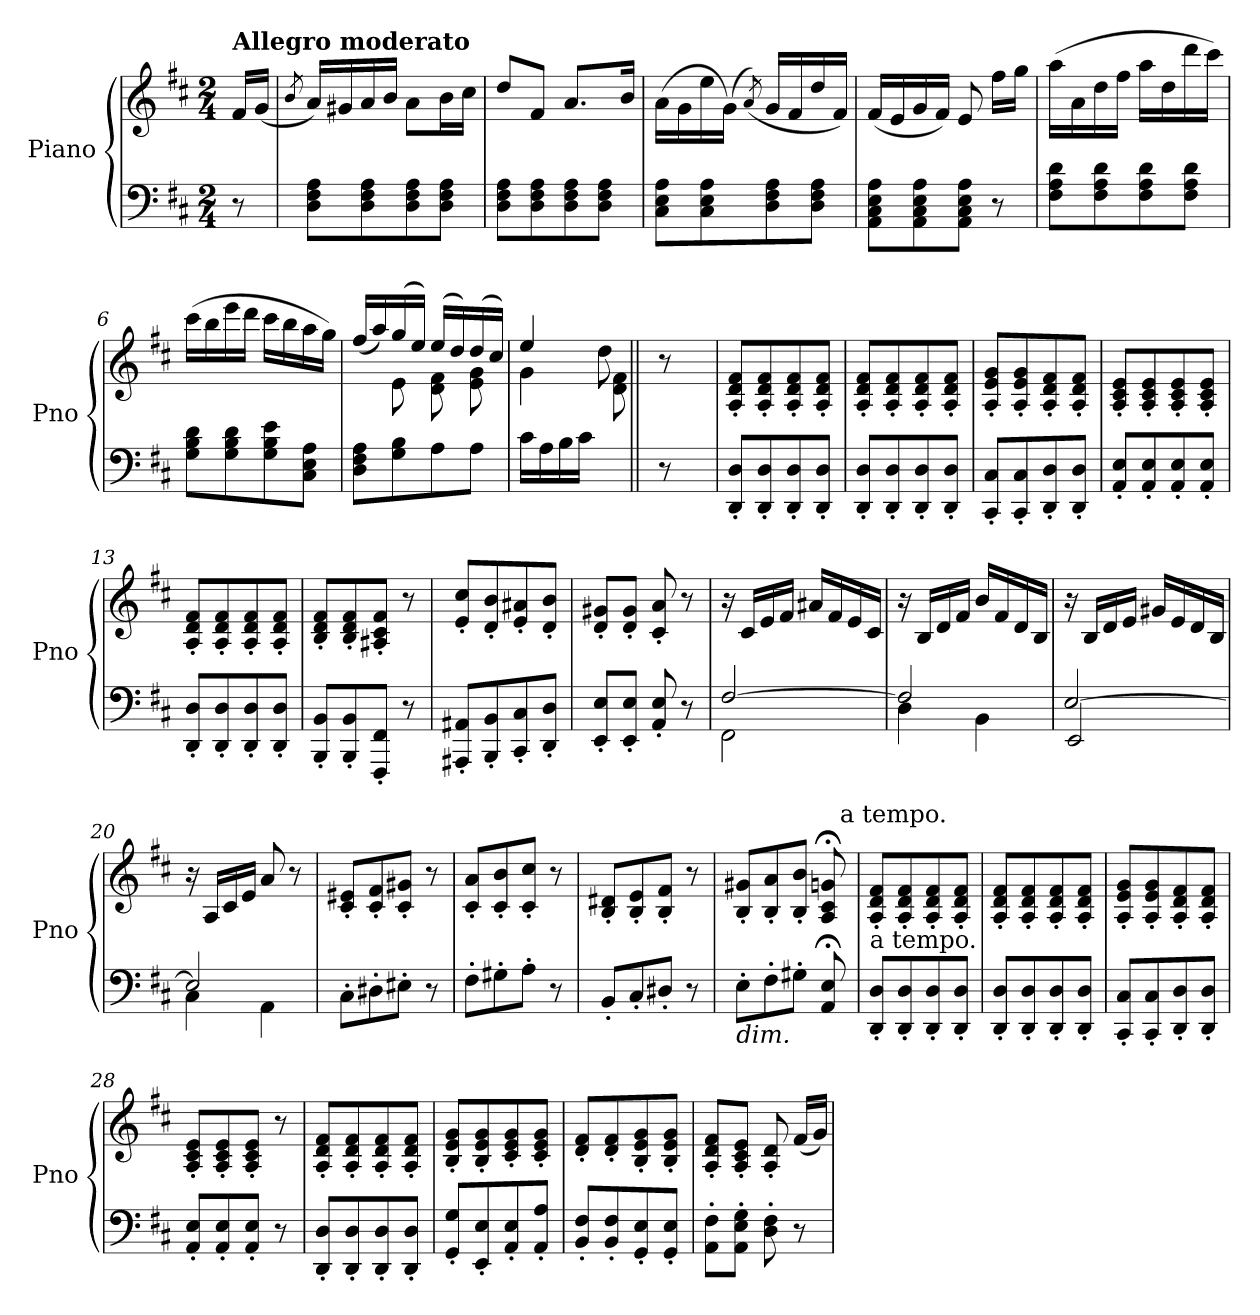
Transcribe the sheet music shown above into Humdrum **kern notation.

**kern	**kern
*part1	*part1
*staff2	*staff1
*I"Piano	*
*I'Pno	*
*clefF4	*clefG2
*k[f#c#]	*k[f#c#]
*M2/4	*M2/4
=	=
!	!LO:TX:a:B:t=Allegro moderato
8r	16f#/LL
.	(<16g/JJ
=1	=1
.	8qb/
8D\ 8F#\ 8A\L	16a/LL)
.	16g#X/
8D\ 8F#\ 8A\	16a/
.	16b/JJ
8D\ 8F#\ 8A\	8a\L
8D\ 8F#\ 8A\J	16b\L
.	16cc#\JJ
=2	=2
8D\ 8F#\ 8A\L	8dd/L
8D\ 8F#\ 8A\	8f#/J
8D\ 8F#\ 8A\	8.a/L
8D\ 8F#\ 8A\J	.
.	16b/Jk
=3	=3
8C#\ 8E\ 8A\L	(>16a\LL
.	16g\
8C#\ 8E\ 8A\	16ee\
.	(>16g\JJ)
.	(<8qa/)
8D\ 8F#\ 8A\	16g/LL
.	16f#/
8D\ 8F#\ 8A\J	16dd/
.	16f#/JJ)
!!LO:LB:g=z
=4	=4
8AA\ 8C#\ 8E\ 8A\L	(<16f#/LL
.	16e/
8AA\ 8C#\ 8E\ 8A\	16g/
.	16f#/JJ)
8AA\ 8C#\ 8E\ 8A\J	8e/
8r	16ff#\LL
.	16gg\JJ
=5	=5
8F#\ 8A\ 8d\L	(>16aa\LL
.	16a\
8F#\ 8A\ 8d\	16dd\
.	16ff#\JJ
8F#\ 8A\ 8d\	16aa\LL
.	16dd\
8F#\ 8A\ 8d\J	16ddd\
.	16ccc#\JJ)
=6	=6
8G\ 8B\ 8d\L	(>16ccc#\LL
.	16bb\
8G\ 8B\ 8d\	16eee\
.	16ddd\JJ
8G\ 8B\ 8e\	16ccc#\LL
.	16bb\
8C#\ 8E\ 8A\J	16aa\
.	16gg\JJ)
=7	=7
*	*^
8D\ 8F#\ 8A\L	(<16ff#/LL	8ryy
.	16aa/)	.
8G\ 8B\	(>16gg/	8e\
.	16ee/JJ)	.
8A\	(>16ee/LL	8d\ 8f#\
.	16dd/)	.
8A\J	(>16dd/	8e\ 8g\
.	16cc#/JJ)	.
=8	=8	=8
*	*	*^
16c#\LL	4ee/	4g\	4ryy
16A\	.	.	.
16B\	.	.	.
16c#\JJ	.	.	.
8ryy	8dd\	8ryy	8d\ 8f#\
*	*v	*v	*v
!!LO:LB:g=z
=8X1||	=8X1||
8r	8r
=9	=9
8DD/' 8D/'L	8A/' 8d/' 8f#/'L
8DD/' 8D/'	8A/' 8d/' 8f#/'
8DD/' 8D/'	8A/' 8d/' 8f#/'
8DD/' 8D/'J	8A/' 8d/' 8f#/'J
=10	=10
8DD/' 8D/'L	8A/' 8d/' 8f#/'L
8DD/' 8D/'	8A/' 8d/' 8f#/'
8DD/' 8D/'	8A/' 8d/' 8f#/'
8DD/' 8D/'J	8A/' 8d/' 8f#/'J
=11	=11
8CC#/' 8C#/'L	8A/' 8e/' 8g/'L
8CC#/' 8C#/'	8A/' 8e/' 8g/'
8DD/' 8D/'	8A/' 8d/' 8f#/'
8DD/' 8D/'J	8A/' 8d/' 8f#/'J
!!LO:LB:g=z
=12	=12
8AA/' 8E/'L	8A/' 8c#/' 8e/'L
8AA/' 8E/'	8A/' 8c#/' 8e/'
8AA/' 8E/'	8A/' 8c#/' 8e/'
8AA/' 8E/'J	8A/' 8c#/' 8e/'J
=13	=13
8DD/' 8D/'L	8A/' 8d/' 8f#/'L
8DD/' 8D/'	8A/' 8d/' 8f#/'
8DD/' 8D/'	8A/' 8d/' 8f#/'
8DD/' 8D/'J	8A/' 8d/' 8f#/'J
=14	=14
8BBB/' 8BB/'L	8B/' 8d/' 8f#/'L
8BBB/' 8BB/'	8B/' 8d/' 8f#/'
8FFF#/' 8FF#/'J	8A#X/' 8c#/' 8f#/'J
8r	8r
!!LO:PB:g=z
=15	=15
8AAA#X/' 8AA#X/'L	8e/' 8cc#/'L
8BBB/' 8BB/'	8d/' 8b/'
8CC#/' 8C#/'	8e/' 8a#X/'
8DD/' 8D/'J	8d/' 8b/'J
=16	=16
8EE/' 8E/'L	8d/' 8g#X/'L
8EE/' 8E/'J	8d/' 8g#/'J
8AA/' 8E/'	8c#/' 8a/'
8r	8r
=17	=17
*^	*
[2F#/	2FF#\	16r
.	.	16c#/LL
.	.	16e/
.	.	16f#/JJ
.	.	16a#X/LL
.	.	16f#/
.	.	16e/
.	.	16c#/JJ
=18	=18	=18
2F#/]	4D\	16r
.	.	16B/LL
.	.	16d/
.	.	16f#/JJ
.	4BB\	16b/LL
.	.	16f#/
.	.	16d/
.	.	16B/JJ
!!LO:LB:g=z
=19	=19	=19
[2E/	2EE/	16r
.	.	16B/LL
.	.	16d/
.	.	16e/JJ
.	.	16g#X/LL
.	.	16e/
.	.	16d/
.	.	16B/JJ
=20	=20	=20
2E/]	4C#\	16r
.	.	16A/LL
.	.	16c#/
.	.	16e/JJ
.	4AA\	8a/
.	.	8r
*v	*v	*
=21	=21
8C#'\L	8c#/' 8e#X/'L
8D#X'\	8c#/' 8f#/'
8E#X'\J	8c#/' 8g#X/'J
8r	8r
=22	=22
8F#'\L	8c#/' 8a/'L
8G#X'\	8c#/' 8b/'
8A'\J	8c#/' 8cc#/'J
8r	8r
!!LO:LB:g=z
=23	=23
8BB'/L	8B/' 8d#X/'L
8C#'/	8B/' 8e/'
8D#X'/J	8B/' 8f#/'J
8r	8r
=24	=24
!LO:TX:b:i:t=dim.	!
*	*^
8E'\L	8B/' 8g#X/'L	4..ryy
8F#'\	8B/' 8a/'	.
8G#X'\J	8B/' 8b/'J	.
8AA/;< 8E/;<	8A/;< 8c#/;< 8gn/;<	.
!	!	!LO:TX:t=a tempo.
.	.	16ryy
=25	=25	=25
!LO:TX:a:t=a tempo.	!	!
*	*v	*v
8DD/' 8D/'L	8A/' 8d/' 8f#/'L
8DD/' 8D/'	8A/' 8d/' 8f#/'
8DD/' 8D/'	8A/' 8d/' 8f#/'
8DD/' 8D/'J	8A/' 8d/' 8f#/'J
!!LO:LB:g=z
=26	=26
8DD/' 8D/'L	8A/' 8d/' 8f#/'L
8DD/' 8D/'	8A/' 8d/' 8f#/'
8DD/' 8D/'	8A/' 8d/' 8f#/'
8DD/' 8D/'J	8A/' 8d/' 8f#/'J
=27	=27
8CC#/' 8C#/'L	8A/' 8e/' 8g/'L
8CC#/' 8C#/'	8A/' 8e/' 8g/'
8DD/' 8D/'	8A/' 8d/' 8f#/'
8DD/' 8D/'J	8A/' 8d/' 8f#/'J
=28	=28
8AA/' 8E/'L	8A/' 8c#/' 8e/'L
8AA/' 8E/'	8A/' 8c#/' 8e/'
8AA/' 8E/'J	8A/' 8c#/' 8e/'J
8r	8r
!!LO:LB:g=z
=29	=29
8DD/' 8D/'L	8A/' 8d/' 8f#/'L
8DD/' 8D/'	8A/' 8d/' 8f#/'
8DD/' 8D/'	8A/' 8d/' 8f#/'
8DD/' 8D/'J	8A/' 8d/' 8f#/'J
=30	=30
8GG/' 8G/'L	8B/' 8e/' 8g/'L
8EE/' 8E/'	8B/' 8e/' 8g/'
8AA/' 8E/'	8c#/' 8e/' 8g/'
8AA/' 8A/'J	8c#/' 8e/' 8g/'J
=31	=31
8BB/' 8F#/'L	8d/' 8f#/'L
8BB/' 8F#/'	8d/' 8f#/'
8GG/' 8E/'	8B/' 8e/' 8g/'
8GG/' 8E/'J	8B/' 8e/' 8g/'J
!!LO:LB:g=z
=32	=32
8AA\' 8F#\'L	8A/' 8d/' 8f#/'L
8AA\' 8E\' 8G\'J	8A/' 8c#/' 8e/'J
8D\' 8F#\'	8A/' 8d/'
8r	(<16f#/LL
.	16g/JJ)
=	=
*-	*-
